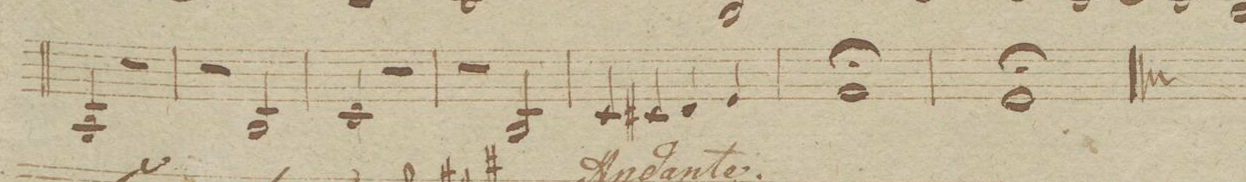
**kern	**dynam
*I"in G.	*
*clefG2	*
*k[f#]	*
*met(c|)	*
*M2/2	*
2E/	.
2r	.
=310	=310
2r	.
2F#/	.
=311	=311
2G/	.
2r	.
=312	=312
2r	.
2F#/	.
=313	=313
4G/	.
4G#X/	.
4A/	.
4B/	.
=314	=314
1c/;	.
=315	=315
1B/;	.
==	==
*-	*-
